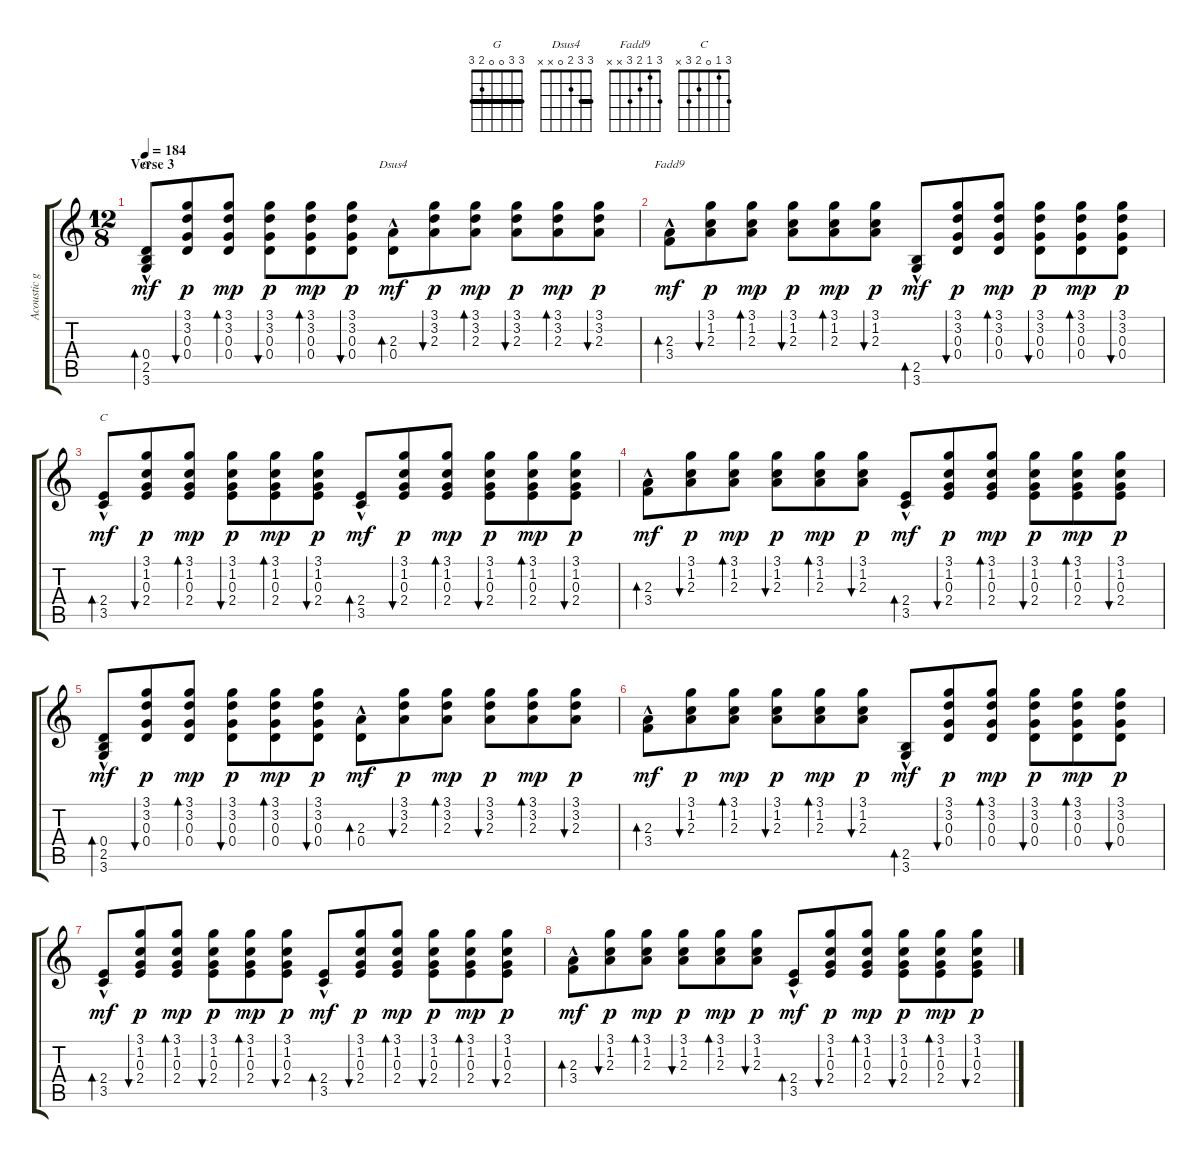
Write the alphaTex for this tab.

\track ("Acoustic guitar - Lennon" "Acoustic g") {instrument acousticguitarsteel}
\staff {score tabs}
\tuning (E4 B3 G3 D3 A2 E2) {hide}
\chord ("G" 3 3 0 0 2 3) {barre 3}
\chord ("Dsus4" 3 3 2 0 x x) {barre 3}
\chord ("Fadd9" 3 1 2 3 x x)
\chord ("C" 3 1 0 2 3 x)
\ts (12 8)
\section ("" "Verse 3")
\tempo 184
\clef g2
\ks c
(0.4 2.5{hac} 3.6{hac}).8{bd 60 ch "G" dy mf} (3.1 3.2 0.3 0.4).8{bu 60 dy p} (3.1 3.2 0.3 0.4).8{bd 60 dy mp} (3.1 3.2 0.3 0.4).8{bu 60 dy p} (3.1 3.2 0.3 0.4).8{bd 60 dy mp} (3.1 3.2 0.3 0.4).8{bu 60 dy p} (2.3 0.4{hac}).8{bd 60 ch "Dsus4" dy mf} (3.1 3.2 2.3).8{bu 60 dy p} (3.1 3.2 2.3).8{bd 60 dy mp} (3.1 3.2 2.3).8{bu 60 dy p} (3.1 3.2 2.3).8{bd 60 dy mp} (3.1 3.2 2.3).8{bu 60 dy p} |
(2.3 3.4{hac}).8{bd 60 ch "Fadd9" dy mf} (3.1 1.2 2.3).8{bu 60 dy p} (3.1 1.2 2.3).8{bd 60 dy mp} (3.1 1.2 2.3).8{bu 60 dy p} (3.1 1.2 2.3).8{bd 60 dy mp} (3.1 1.2 2.3).8{bu 60 dy p} (2.5{hac} 3.6{hac}).8{bd 60 dy mf} (3.1 3.2 0.3 0.4).8{bu 60 dy p} (3.1 3.2 0.3 0.4).8{bd 60 dy mp} (3.1 3.2 0.3 0.4).8{bu 60 dy p} (3.1 3.2 0.3 0.4).8{bd 60 dy mp} (3.1 3.2 0.3 0.4).8{bu 60 dy p} |
(2.4 3.5{hac}).8{bd 60 ch "C" dy mf} (3.1 1.2 0.3 2.4).8{bu 60 dy p} (3.1 1.2 0.3 2.4).8{bd 60 dy mp} (3.1 1.2 0.3 2.4).8{bu 60 dy p} (3.1 1.2 0.3 2.4).8{bd 60 dy mp} (3.1 1.2 0.3 2.4).8{bu 60 dy p} (2.4 3.5{hac}).8{bd 60 dy mf} (3.1 1.2 0.3 2.4).8{bu 60 dy p} (3.1 1.2 0.3 2.4).8{bd 60 dy mp} (3.1 1.2 0.3 2.4).8{bu 60 dy p} (3.1 1.2 0.3 2.4).8{bd 60 dy mp} (3.1 1.2 0.3 2.4).8{bu 60 dy p} |
(2.3 3.4{hac}).8{bd 60 dy mf} (3.1 1.2 2.3).8{bu 60 dy p} (3.1 1.2 2.3).8{bd 60 dy mp} (3.1 1.2 2.3).8{bu 60 dy p} (3.1 1.2 2.3).8{bd 60 dy mp} (3.1 1.2 2.3).8{bu 60 dy p} (2.4{hac} 3.5{hac}).8{bd 60 dy mf} (3.1 1.2 0.3 2.4).8{bu 60 dy p} (3.1 1.2 0.3 2.4).8{bd 60 dy mp} (3.1 1.2 0.3 2.4).8{bu 60 dy p} (3.1 1.2 0.3 2.4).8{bd 60 dy mp} (3.1 1.2 0.3 2.4).8{bu 60 dy p} |
(0.4 2.5{hac} 3.6{hac}).8{bd 60 dy mf} (3.1 3.2 0.3 0.4).8{bu 60 dy p} (3.1 3.2 0.3 0.4).8{bd 60 dy mp} (3.1 3.2 0.3 0.4).8{bu 60 dy p} (3.1 3.2 0.3 0.4).8{bd 60 dy mp} (3.1 3.2 0.3 0.4).8{bu 60 dy p} (2.3 0.4{hac}).8{bd 60 dy mf} (3.1 3.2 2.3).8{bu 60 dy p} (3.1 3.2 2.3).8{bd 60 dy mp} (3.1 3.2 2.3).8{bu 60 dy p} (3.1 3.2 2.3).8{bd 60 dy mp} (3.1 3.2 2.3).8{bu 60 dy p} |
(2.3 3.4{hac}).8{bd 60 dy mf} (3.1 1.2 2.3).8{bu 60 dy p} (3.1 1.2 2.3).8{bd 60 dy mp} (3.1 1.2 2.3).8{bu 60 dy p} (3.1 1.2 2.3).8{bd 60 dy mp} (3.1 1.2 2.3).8{bu 60 dy p} (2.5{hac} 3.6{hac}).8{bd 60 dy mf} (3.1 3.2 0.3 0.4).8{bu 60 dy p} (3.1 3.2 0.3 0.4).8{bd 60 dy mp} (3.1 3.2 0.3 0.4).8{bu 60 dy p} (3.1 3.2 0.3 0.4).8{bd 60 dy mp} (3.1 3.2 0.3 0.4).8{bu 60 dy p} |
(2.4 3.5{hac}).8{bd 60 dy mf} (3.1 1.2 0.3 2.4).8{bu 60 dy p} (3.1 1.2 0.3 2.4).8{bd 60 dy mp} (3.1 1.2 0.3 2.4).8{bu 60 dy p} (3.1 1.2 0.3 2.4).8{bd 60 dy mp} (3.1 1.2 0.3 2.4).8{bu 60 dy p} (2.4 3.5{hac}).8{bd 60 dy mf} (3.1 1.2 0.3 2.4).8{bu 60 dy p} (3.1 1.2 0.3 2.4).8{bd 60 dy mp} (3.1 1.2 0.3 2.4).8{bu 60 dy p} (3.1 1.2 0.3 2.4).8{bd 60 dy mp} (3.1 1.2 0.3 2.4).8{bu 60 dy p} |
(2.3 3.4{hac}).8{bd 60 dy mf} (3.1 1.2 2.3).8{bu 60 dy p} (3.1 1.2 2.3).8{bd 60 dy mp} (3.1 1.2 2.3).8{bu 60 dy p} (3.1 1.2 2.3).8{bd 60 dy mp} (3.1 1.2 2.3).8{bu 60 dy p} (2.4{hac} 3.5{hac}).8{bd 60 dy mf} (3.1 1.2 0.3 2.4).8{bu 60 dy p} (3.1 1.2 0.3 2.4).8{bd 60 dy mp} (3.1 1.2 0.3 2.4).8{bu 60 dy p} (3.1 1.2 0.3 2.4).8{bd 60 dy mp} (3.1 1.2 0.3 2.4).8{bu 60 dy p}
